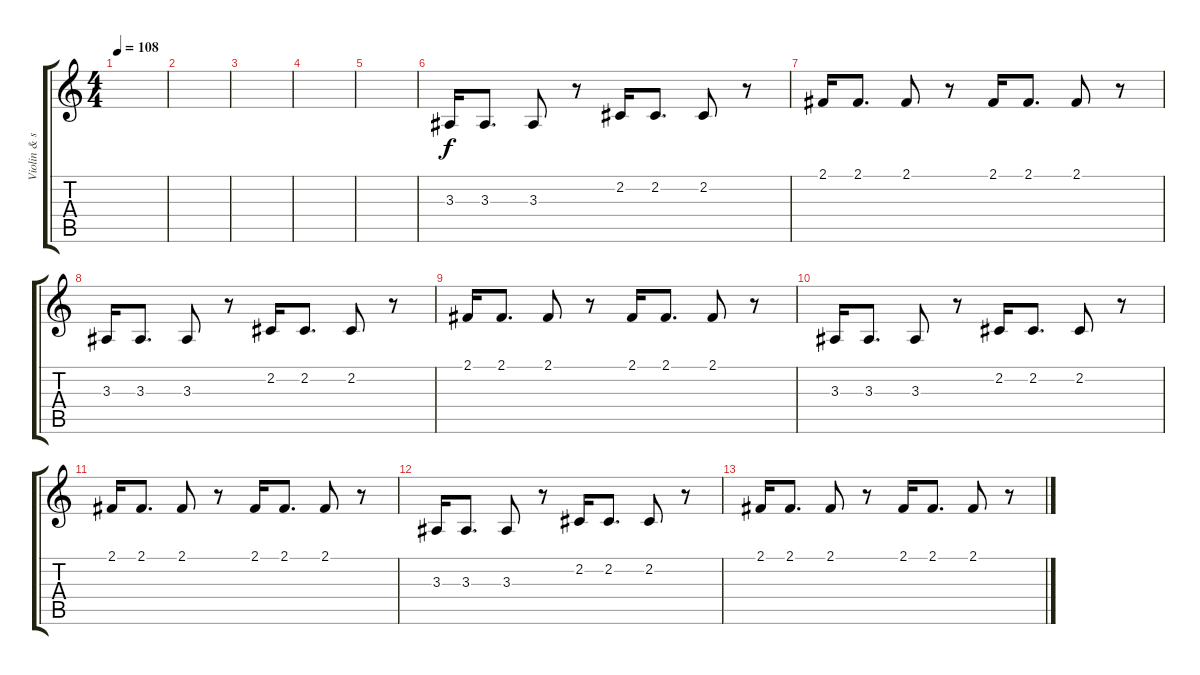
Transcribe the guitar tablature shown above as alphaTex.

\track ("Violin & strings ensembl." "Violin & s") {instrument viola}
\staff {score tabs}
\tuning (E4 B3 G3 D3 A2 E2) {hide}
\ts (4 4)
\tempo 108
\clef g2
\ks c
|
|
|
|
|
3.3.16 3.3.8{d} 3.3.8 r.8 2.2.16 2.2.8{d} 2.2.8 r.8 |
2.1.16 2.1.8{d} 2.1.8 r.8 2.1.16 2.1.8{d} 2.1.8 r.8 |
3.3.16 3.3.8{d} 3.3.8 r.8 2.2.16 2.2.8{d} 2.2.8 r.8 |
2.1.16 2.1.8{d} 2.1.8 r.8 2.1.16 2.1.8{d} 2.1.8 r.8 |
3.3.16 3.3.8{d} 3.3.8 r.8 2.2.16 2.2.8{d} 2.2.8 r.8 |
2.1.16 2.1.8{d} 2.1.8 r.8 2.1.16 2.1.8{d} 2.1.8 r.8 |
3.3.16 3.3.8{d} 3.3.8 r.8 2.2.16 2.2.8{d} 2.2.8 r.8 |
2.1.16 2.1.8{d} 2.1.8 r.8 2.1.16 2.1.8{d} 2.1.8 r.8
